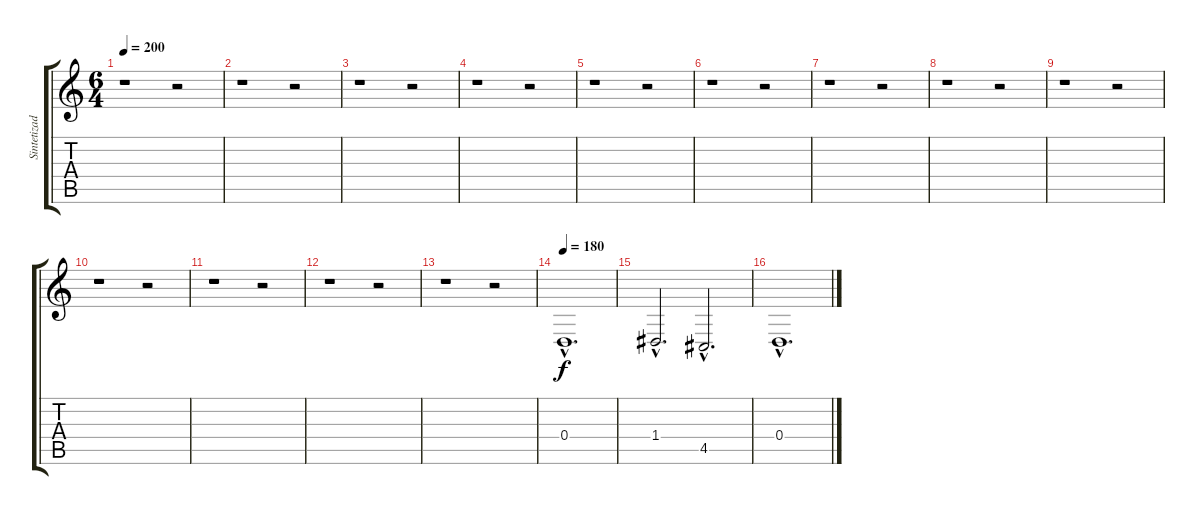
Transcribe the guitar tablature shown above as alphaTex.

\track ("Sintetizador 1 Charly" "Sintetizad") {instrument lead1square}
\staff {score tabs}
\tuning (E4 B3 G3 D3 A2 E2) {hide}
\ts (6 4)
\tempo 200
\clef g2
\ks c
r.1{dy f} r.2 |
r.1 r.2 |
r.1 r.2 |
r.1 r.2 |
r.1 r.2 |
r.1 r.2 |
r.1 r.2 |
r.1 r.2 |
r.1 r.2 |
r.1 r.2 |
r.1 r.2 |
r.1 r.2 |
r.1 r.2 |
\tempo 180
0.4{hac}.1{d} |
1.4{hac}.2{d} 4.5{hac}.2{d} |
0.4{hac}.1{d}
